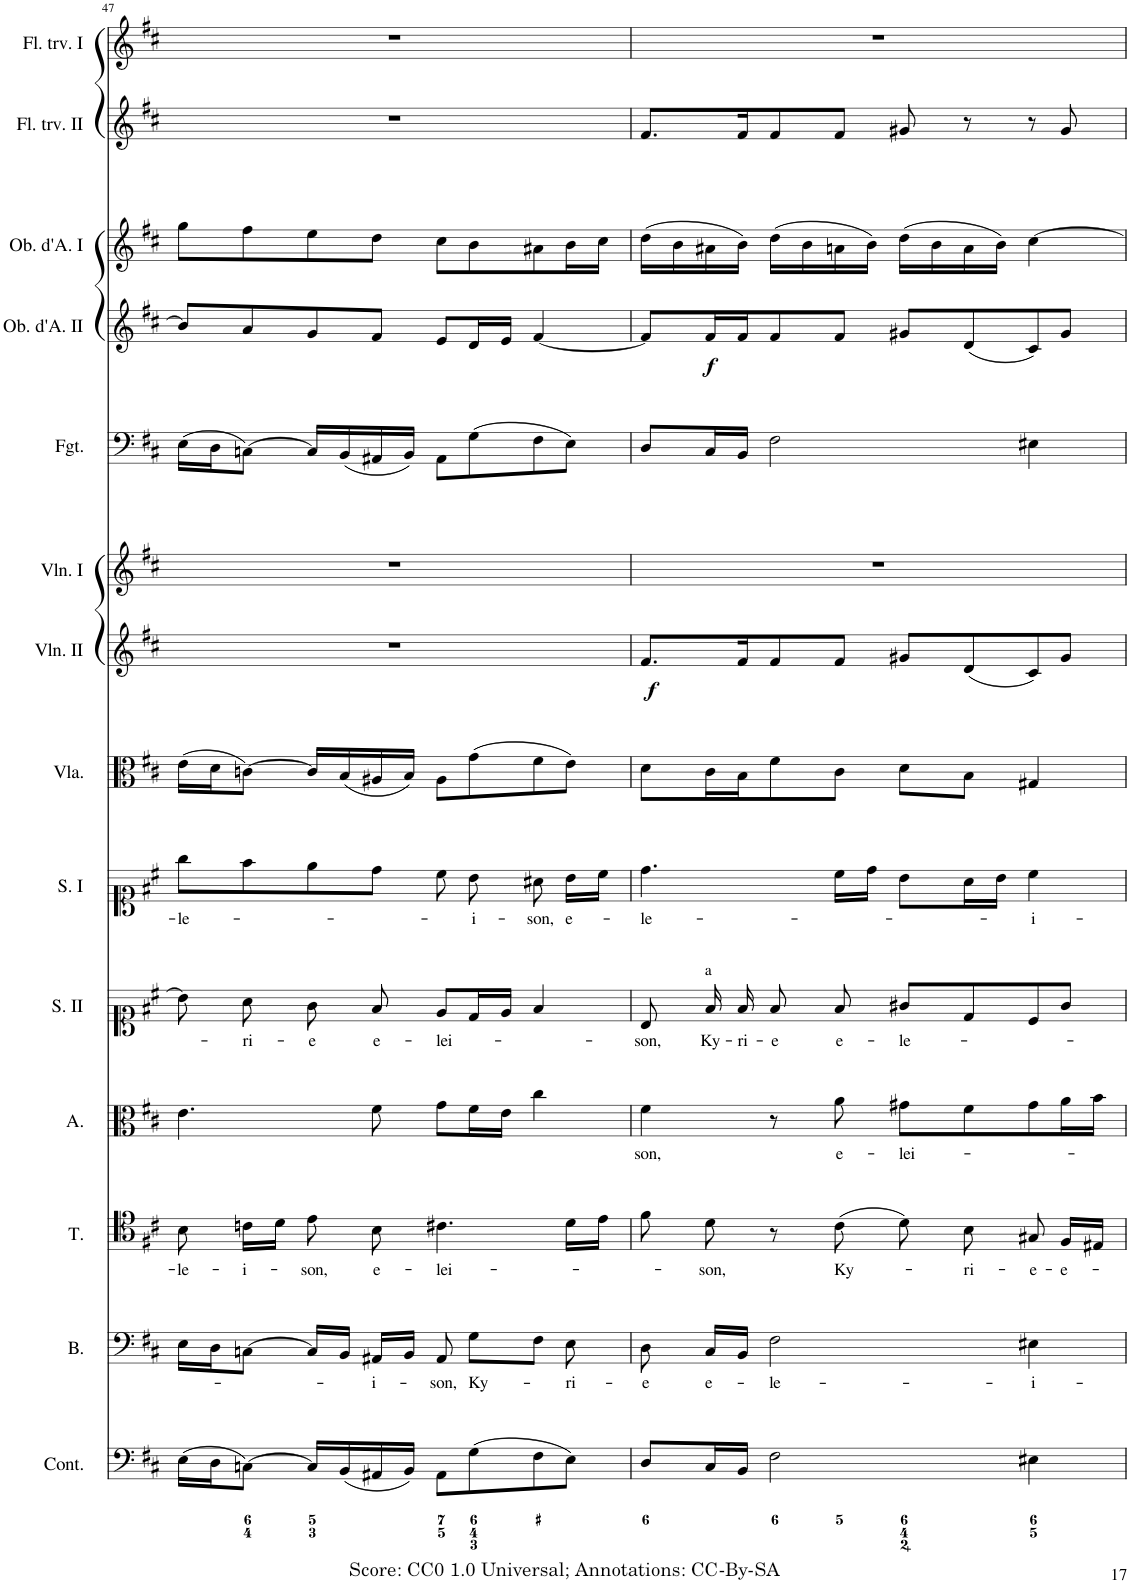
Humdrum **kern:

**kern	**kern	**kern	**text	**kern	**text	**kern	**text	**kern	**text	**kern	**text	**kern	**kern	**dynam	**kern	**kern	**kern	**dynam	**kern	**kern	**kern
*part15	*part14	*part13	*part13	*part12	*part12	*part11	*part11	*part10	*part10	*part9	*part9	*part8	*part7	*part7	*part6	*part5	*part4	*part4	*part3	*part2	*part1
*staff15	*staff14	*staff13	*staff13	*staff12	*staff12	*staff11	*staff11	*staff10	*staff10	*staff9	*staff9	*staff8	*staff7	*staff7	*staff6	*staff5	*staff4	*staff4	*staff3	*staff2	*staff1
*I"Continuo	*I"Continuo	*I"Basso	*	*I"Tenore	*	*I"Alto	*	*I"Soprano II	*	*I"Soprano I	*	*I"Viola	*I"Violino II	*	*I"Violino I	*I"Fagotto	*I"Oboe d'Amore II	*	*I"Oboe d'Amore I	*I"Flauto traverso II	*I"Flauto traverso I
*I'Cont.	*I'Cont.	*I'B.	*	*I'T.	*	*I'A.	*	*I'S. II	*	*I'S. I	*	*I'Vla.	*I'Vln. II	*	*I'Vln. I	*I'Fgt.	*I'Ob. d'A. II	*	*I'Ob. d'A. I	*I'Fl. trv. II	*I'Fl. trv. I
!!LO:PB:g=z
*clefF4	*clefF4	*clefF4	*	*clefC4	*	*clefC3	*	*clefC1	*	*clefC1	*	*clefC3	*clefG2	*	*clefG2	*clefF4	*clefG2	*	*clefG2	*clefG2	*clefG2
*k[f#c#]	*k[f#c#]	*k[f#c#]	*	*k[f#c#]	*	*k[f#c#]	*	*k[f#c#]	*	*k[f#c#]	*	*k[f#c#]	*k[f#c#]	*	*k[f#c#]	*k[f#c#]	*k[f#c#]	*	*k[f#c#]	*k[f#c#]	*k[f#c#]
*M4/4	*M4/4	*M4/4	*	*M4/4	*	*M4/4	*	*M4/4	*	*M4/4	*	*M4/4	*M4/4	*	*M4/4	*M4/4	*M4/4	*	*M4/4	*M4/4	*M4/4
*met(c)	*met(c)	*met(c)	*	*met(c)	*	*met(c)	*	*met(c)	*	*met(c)	*	*met(c)	*met(c)	*	*met(c)	*met(c)	*met(c)	*	*met(c)	*met(c)	*met(c)
=47	=47	=47	=47	=47	=47	=47	=47	=47	=47	=47	=47	=47	=47	=47	=47	=47	=47	=47	=47	=47	=47
!	!	!	!	!	!LO:LY:b	!	!	!	!	!	!LO:LY:b	!	!	!	!	!	!	!	!	!	!
(16E\LL	(16E\LL	16E\LL	.	8B\	-le-	4.e\	.	8b\]	.	8gg\L	-le-	(16e\LL	1r	.	1r	(16E\LL	8b/L]	.	8gg\L	1r	1r
16D\J	16D\J	16D\J	.	.	.	.	.	.	.	.	.	16d\J	.	.	.	16D\J	.	.	.	.	.
!	!	!	!	!	!LO:LY:b	!	!	!	!LO:LY:b	!	!	!	!	!	!	!	!	!	!	!	!
[8Cn\J)	[8Cn\J)	[8Cn\J	.	16cn\LL	-i-	.	.	8a\	-ri-	8ff#\	.	[8cn\J)	.	.	.	[8Cn\J)	8a/	.	8ff#\	.	.
.	.	.	.	16d\JJ	.	.	.	.	.	.	.	.	.	.	.	.	.	.	.	.	.
!	!	!	!	!	!LO:LY:b	!	!	!	!LO:LY:b	!	!	!	!	!	!	!	!	!	!	!	!
16C/LL]	16C/LL]	16C/LL]	.	8e\	-son,	.	.	8g\	-e	8ee\	.	16c/LL]	.	.	.	16C/LL]	8g/	.	8ee\	.	.
(16BB/J	(16BB/	16BB/JJ	.	.	.	.	.	.	.	.	.	(16B/	.	.	.	(16BB/	.	.	.	.	.
!	!	!	!LO:LY:b	!	!LO:LY:b	!	!	!	!LO:LY:b	!	!	!	!	!	!	!	!	!	!	!	!
16AA#X/L	16AA#X/	16AA#X/LL	-i-	8B\	e-	8f#\	.	8f#/	e-	8dd\J	.	16A#X/	.	.	.	16AA#X/	8f#/J	.	8dd\J	.	.
16BB/JJ)	16BB/JJ)	16BB/JJ	.	.	.	.	.	.	.	.	.	16B/JJ)	.	.	.	16BB/JJ)	.	.	.	.	.
!	!	!	!LO:LY:b	!	!LO:LY:b	!	!	!	!LO:LY:b	!	!	!	!	!	!	!	!	!	!	!	!
8AA#\L	8AA#\L	8AA#/	-son,	4.c#X\	-lei-	8g\L	.	8e/L	-lei-	8cc#\	.	8A#\L	.	.	.	8AA#\L	8e/L	.	8cc#\L	.	.
!	!	!	!LO:LY:b	!	!	!	!	!	!	!	!LO:LY:b	!	!	!	!	!	!	!	!	!	!
(8G\J	(8G\	8G\L	Ky-	.	.	16f#\L	.	16d/L	.	8b\	-i-	(8g\	.	.	.	(8G\	16d/L	.	8b\	.	.
.	.	.	.	.	.	16e\JJ	.	16e/JJ	.	.	.	.	.	.	.	.	16e/JJ	.	.	.	.
!	!	!	!	!	!	!	!	!	!	!	!LO:LY:b	!	!	!	!	!	!	!	!	!	!
8F#\L	8F#\	8F#\J	.	.	.	4cc#\	.	4f#/	.	8a#X\	-son,	8f#\	.	.	.	8F#\	[4f#/	.	8a#X\	.	.
!	!	!	!LO:LY:b	!	!	!	!	!	!	!	!LO:LY:b	!	!	!	!	!	!	!	!	!	!
8E\J)	8E\J)	8E\	-ri-	16d\LL	.	.	.	.	.	16b\LL	e-	8e\J)	.	.	.	8E\J)	.	.	16b\L	.	.
.	.	.	.	16e\JJ	.	.	.	.	.	16cc#\JJ	.	.	.	.	.	.	.	.	16cc#\JJ	.	.
=48	=48	=48	=48	=48	=48	=48	=48	=48	=48	=48	=48	=48	=48	=48	=48	=48	=48	=48	=48	=48	=48
!	!	!	!LO:LY:b	!	!	!	!LO:LY:b	!	!LO:LY:b	!	!LO:LY:b	!	!	!LO:DY:b	!	!	!	!	!	!	!
8D/L	8D/L	8D\	-e	8f#\	.	4f#\	son,	8B/	-son,	4.dd\	-le-	8d\L	8.f#/L	f	1r	8D/L	8f#/L]	.	(16dd\LL	8.f#/L	1r
.	.	.	.	.	.	.	.	.	.	.	.	.	.	.	.	.	.	.	16b\	.	.
!	!	!	!	!	!	!	!	!LO:TX:a:t=a	!	!	!	!	!	!	!	!	!	!	!	!	!
!	!	!	!LO:LY:b	!	!LO:LY:b	!	!	!	!LO:LY:b	!	!	!	!	!	!	!	!	!LO:DY:b	!	!	!
16C#/L	16C#/L	16C#/LL	e-	8d\	-son,	.	.	16f#/	Ky-	.	.	16c#\L	.	.	.	16C#/L	16f#/L	f	16a#X\	.	.
!	!	!	!	!	!	!	!	!	!LO:LY:b	!	!	!	!	!	!	!	!	!	!	!	!
16BB/JJ	16BB/JJ	16BB/JJ	.	.	.	.	.	16f#/	-ri-	.	.	16B\J	16f#/K	.	.	16BB/JJ	16f#/J	.	16b\JJ)	16f#/K	.
!	!	!	!LO:LY:b	!	!	!	!	!	!LO:LY:b	!	!	!	!	!	!	!	!	!	!	!	!
2F#	2F#\	2F#\	-le-	8r	.	8r	.	8f#/	-e	.	.	8f#\	8f#/	.	.	2F#\	8f#/	.	(16dd\LL	8f#/	.
.	.	.	.	.	.	.	.	.	.	.	.	.	.	.	.	.	.	.	16b\	.	.
!	!	!	!	!	!LO:LY:b	!	!LO:LY:b	!	!LO:LY:b	!	!	!	!	!	!	!	!	!	!	!	!
.	.	.	.	(8c#\	Ky-	8a\	e-	8f#/	e-	16cc#\LL	.	8c#\J	8f#/J	.	.	.	8f#/J	.	16an\	8f#/J	.
.	.	.	.	.	.	.	.	.	.	16dd\JJ	.	.	.	.	.	.	.	.	16b\JJ)	.	.
!	!	!	!	!	!	!	!LO:LY:b	!	!LO:LY:b	!	!	!	!	!	!	!	!	!	!	!	!
.	.	.	.	8d\)	.	8g#X\L	-lei-	8g#X/L	-le-	8b\L	.	8d\L	8g#X/L	.	.	.	8g#X/L	.	(16dd\LL	8g#X/	.
.	.	.	.	.	.	.	.	.	.	.	.	.	.	.	.	.	.	.	16b\	.	.
!	!	!	!	!	!LO:LY:b	!	!	!	!	!	!	!	!	!	!	!	!	!	!	!	!
.	.	.	.	8B\	-ri-	8f#\	.	8d/	.	16a\L	.	8B\J	(8d/	.	.	.	(8d/	.	16a\	8r	.
.	.	.	.	.	.	.	.	.	.	16b\JJ	.	.	.	.	.	.	.	.	16b\JJ)	.	.
!	!	!	!LO:LY:b	!	!LO:LY:b	!	!	!	!	!	!LO:LY:b	!	!	!	!	!	!	!	!	!	!
4E#X	4E#X\	4E#X\	-i-	8G#X/	-e-	8g#\	.	8c#/	.	4cc#\	-i-	4G#X/	8c#/)	.	.	4E#X\	8c#/)	.	[4cc#\	8r	.
!	!	!	!	!	!LO:LY:b	!	!	!	!	!	!	!	!	!	!	!	!	!	!	!	!
.	.	.	.	16F#/LL	-e-	16a\L	.	8g#/J	.	.	.	.	8g#/J	.	.	.	8g#/J	.	.	8g#/	.
.	.	.	.	16E#X/JJ	.	16b\JJ	.	.	.	.	.	.	.	.	.	.	.	.	.	.	.
=	=	=	=	=	=	=	=	=	=	=	=	=	=	=	=	=	=	=	=	=	=
*-	*-	*-	*-	*-	*-	*-	*-	*-	*-	*-	*-	*-	*-	*-	*-	*-	*-	*-	*-	*-	*-
